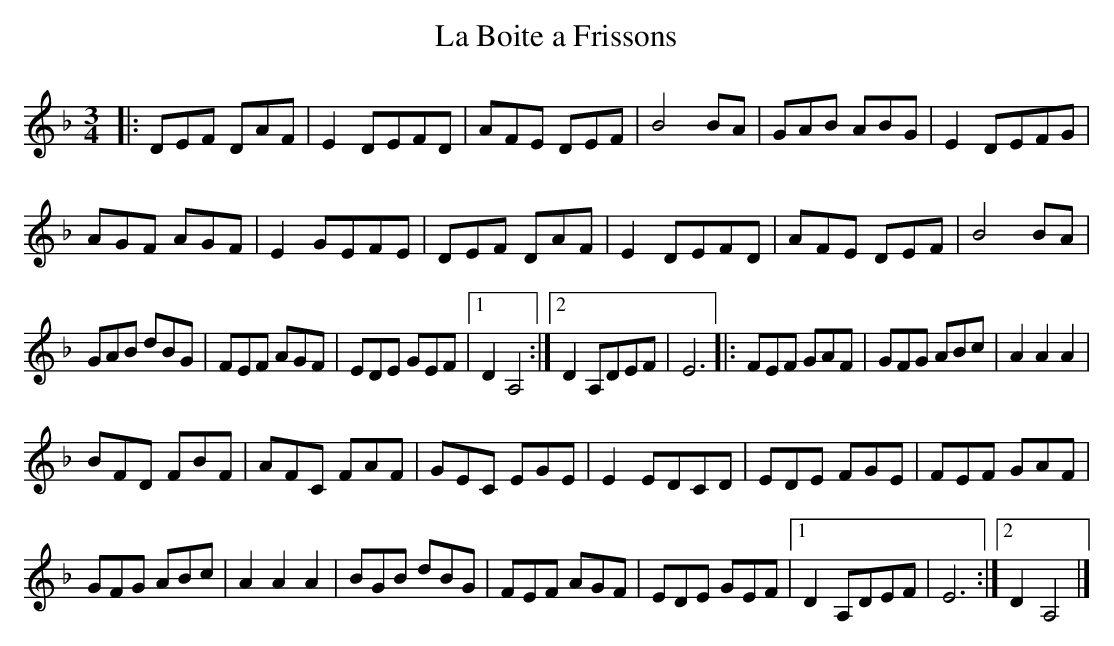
X:1
T:La Boite a Frissons
M:3/4
L:1/8
K:F
|: DEF DAF | E2 DEFD | AFE DEF | B4 BA | GAB ABG | E2 DEFG |
AGF AGF | E2 GEFE | DEF DAF | E2 DEFD | AFE DEF | B4 BA |
GAB dBG | FEF AGF | EDE GEF |1 D2 A,4 :|2 D2 A,DEF | E6 |:  FEF GAF | GFG ABc | A2 A2 A2 |
BFD FBF | AFC FAF | GEC EGE | E2 EDCD | EDE FGE | FEF GAF |
GFG ABc | A2 A2 A2 | BGB dBG | FEF AGF | EDE GEF |1 D2 A,DEF | E6 :|2 D2 A,4 |]
